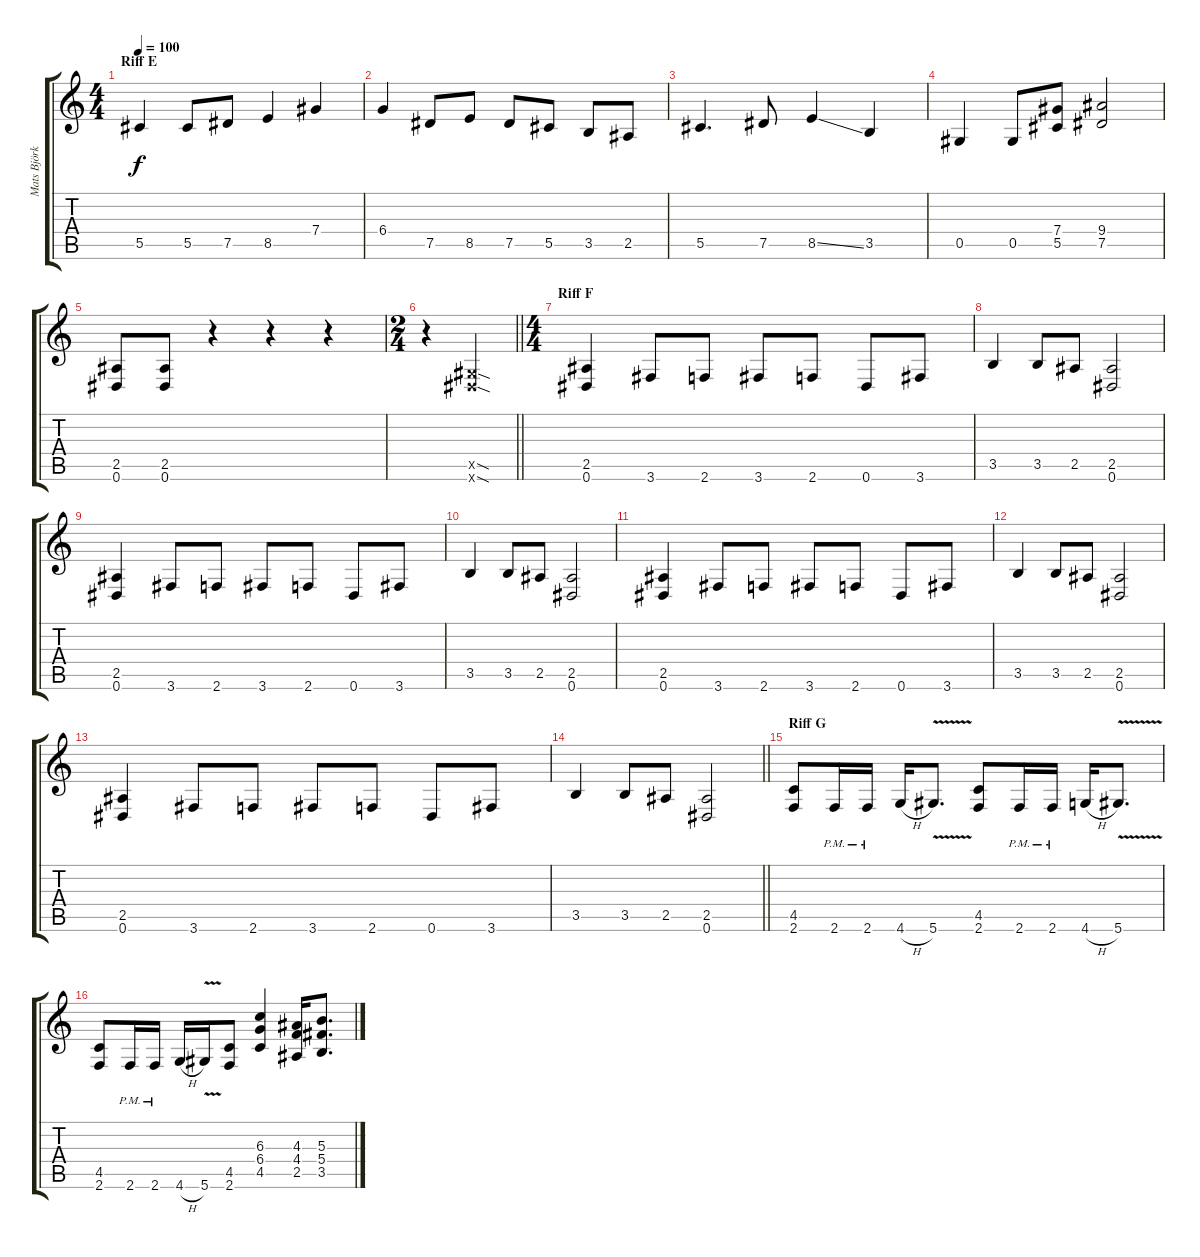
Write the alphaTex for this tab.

\track ("Mats Björkman" "Mats Björk") {instrument distortionguitar}
\staff {score tabs}
\tuning (Eb4 Bb3 Gb3 Db3 Ab2 Eb2) {hide}
\ts (4 4)
\section ("" "Riff E")
\tempo 100
\clef g2
\ks c
5.5.4{dy f} 5.5.8 7.5.8 8.5.4 7.4.4 |
6.4.4 7.5.8 8.5.8 7.5.8 5.5.8 3.5.8 2.5.8 |
5.5.4{d} 7.5.8 8.5{ss}.4 3.5.4 |
0.5.4 0.5.8 (7.4 5.5).8 (9.4 7.5).2 |
(2.5 0.6).8 (2.5 0.6).8 r.4 r.4 r.4 |
\ts (2 4)
\barLineRight lightlight
r.4 (0.5{sod x} 0.6{sod x}).4 |
\ts (4 4)
\section ("" "Riff F")
(2.5 0.6).4 3.6.8 2.6.8 3.6.8 2.6.8 0.6.8 3.6.8 |
3.5.4 3.5.8 2.5.8 (2.5 0.6).2 |
(2.5 0.6).4 3.6.8 2.6.8 3.6.8 2.6.8 0.6.8 3.6.8 |
3.5.4 3.5.8 2.5.8 (2.5 0.6).2 |
(2.5 0.6).4 3.6.8 2.6.8 3.6.8 2.6.8 0.6.8 3.6.8 |
3.5.4 3.5.8 2.5.8 (2.5 0.6).2 |
(2.5 0.6).4 3.6.8 2.6.8 3.6.8 2.6.8 0.6.8 3.6.8 |
\barLineRight lightlight
3.5.4 3.5.8 2.5.8 (2.5 0.6).2 |
\section ("" "Riff G")
(4.5 2.6).8 2.6{pm}.16 2.6{pm}.16 4.6{h}.16 5.6{v}.8{d} (4.5 2.6).8 2.6{pm}.16 2.6{pm}.16 4.6{h}.16 5.6{v}.8{d} |
(4.5 2.6).8 2.6{pm}.16 2.6{pm}.16 4.6{h}.16 5.6{v}.16 (4.5 2.6).8 (6.3 6.4 4.5).4 (4.3 4.4 2.5).16 (5.3 5.4 3.5).8{d}
